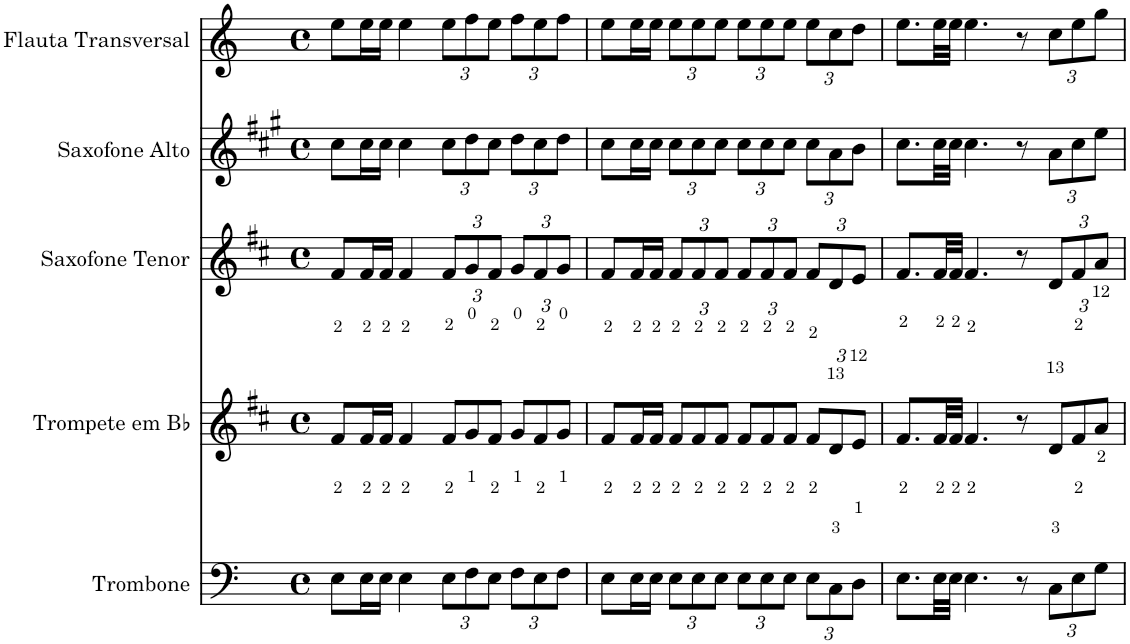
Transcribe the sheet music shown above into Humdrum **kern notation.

**kern	**kern	**kern	**kern	**kern
*part5	*part4	*part3	*part2	*part1
*staff5	*staff4	*staff3	*staff2	*staff1
*I"Trombone	*I"Trompete em Bb	*I"Saxofone Tenor	*I"Saxofone Alto	*I"Flauta Transversal
*I'Tbn.	*I'Tpt. em Bb	*I'Sax. Tn.	*	*I'Fl.
*clefF4	*clefG2	*clefG2	*clefG2	*clefG2
*	*Trd1c2	*Trd8c14	*Trd5c9	*
*k[]	*k[f#c#]	*k[f#c#]	*k[f#c#g#]	*k[]
*M4/4	*M4/4	*M4/4	*M4/4	*M4/4
*met(c)	*met(c)	*met(c)	*met(c)	*met(c)
=1	=1	=1	=1	=1
8E\L	8f#/L	8f#/L	8cc#\L	8ee\L
16E\L	16f#/L	16f#/L	16cc#\L	16ee\L
16E\JJ	16f#/JJ	16f#/JJ	16cc#\JJ	16ee\JJ
4E\	4f#/	4f#/	4cc#\	4ee\
*Xbrackettup	*Xbrackettup	*Xbrackettup	*Xbrackettup	*Xbrackettup
12E\L	12f#/L	12f#/L	12cc#\L	12ee\L
12F\	12g/	12g/	12dd\	12ff\
12E\J	12f#/J	12f#/J	12cc#\J	12ee\J
12F\L	12g/L	12g/L	12dd\L	12ff\L
12E\	12f#/	12f#/	12cc#\	12ee\
12F\J	12g/J	12g/J	12dd\J	12ff\J
=2	=2	=2	=2	=2
8E\L	8f#/L	8f#/L	8cc#\L	8ee\L
16E\L	16f#/L	16f#/L	16cc#\L	16ee\L
16E\JJ	16f#/JJ	16f#/JJ	16cc#\JJ	16ee\JJ
12E\L	12f#/L	12f#/L	12cc#\L	12ee\L
12E\	12f#/	12f#/	12cc#\	12ee\
12E\J	12f#/J	12f#/J	12cc#\J	12ee\J
12E\L	12f#/L	12f#/L	12cc#\L	12ee\L
12E\	12f#/	12f#/	12cc#\	12ee\
12E\J	12f#/J	12f#/J	12cc#\J	12ee\J
12E\L	12f#/L	12f#/L	12cc#\L	12ee\L
12C\	12d/	12d/	12a\	12cc\
12D\J	12e/J	12e/J	12b\J	12dd\J
=3	=3	=3	=3	=3
8.E\L	8.f#/L	8.f#/L	8.cc#\L	8.ee\L
32E\LL	32f#/LL	32f#/LL	32cc#\LL	32ee\LL
32E\JJJ	32f#/JJJ	32f#/JJJ	32cc#\JJJ	32ee\JJJ
4.E\	4.f#/	4.f#/	4.cc#\	4.ee\
8r	8r	8r	8r	8r
12C\L	12d/L	12d/L	12a\L	12cc\L
12E\	12f#/	12f#/	12cc#\	12ee\
12G\J	12a/J	12a/J	12ee\J	12gg\J
=	=	=	=	=
*-	*-	*-	*-	*-
